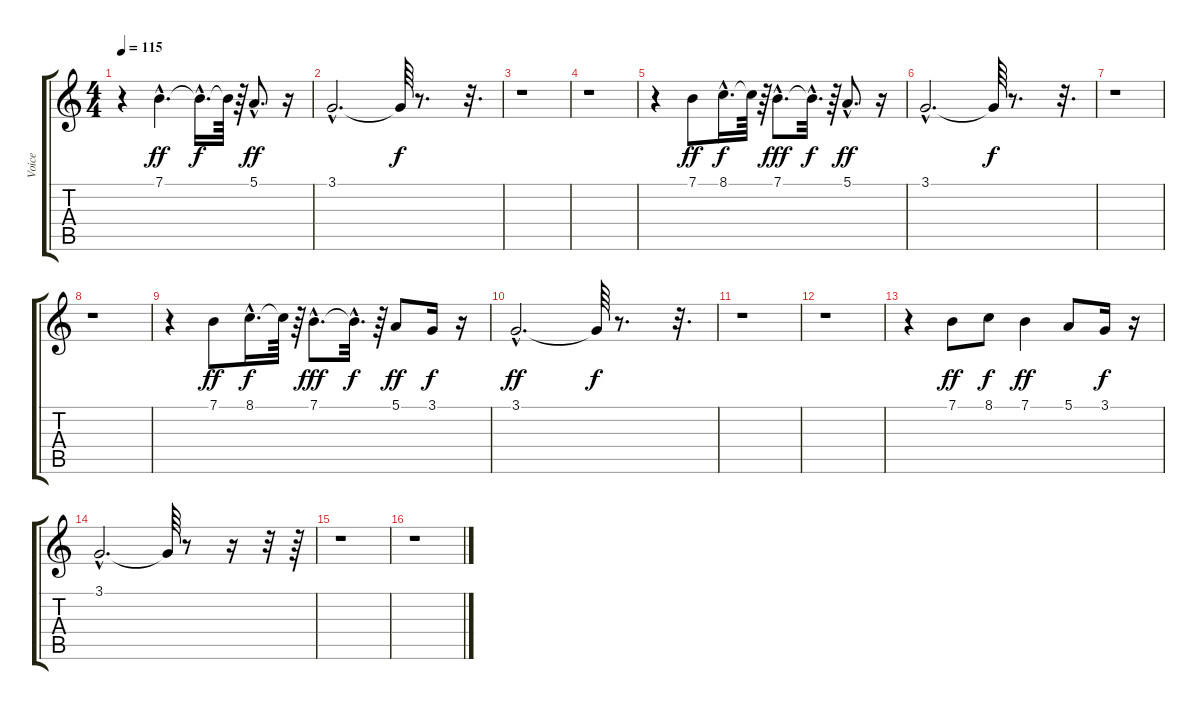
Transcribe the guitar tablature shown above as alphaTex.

\track ("Voice" "Voice") {instrument panflute}
\staff {score tabs}
\tuning (E4 B3 G3 D3 A2 E2) {hide}
\ts (4 4)
\tempo 115
\clef g2
\ks c
r.4{dy f} 7.1{hac}.4{d dy ff} 7.1{hac t}.16{d dy f} 7.1{t}.64 r.64 5.1{hac}.8{d dy ff} r.16 |
3.1{hac}.2{d} 3.1{t}.64{dy f} r.8{d} r.32{d} |
r.1 |
r.1 |
r.4 7.1.8{dy ff} 8.1{hac}.16{d dy f} 8.1{t}.64 r.64 7.1{hac}.8{d dy fff} 7.1{hac t}.32{d dy f} r.64 5.1{hac}.8{d dy ff} r.16 |
3.1{hac}.2{d} 3.1{t}.64{dy f} r.8{d} r.32{d} |
r.1 |
r.1 |
r.4 7.1.8{dy ff} 8.1{hac}.16{d dy f} 8.1{t}.64 r.64 7.1{hac}.8{d dy fff} 7.1{hac t}.32{d dy f} r.64 5.1.8{dy ff} 3.1.16{dy f} r.16 |
3.1{hac}.2{d dy ff} 3.1{t}.64{dy f} r.8{d} r.32{d} |
r.1 |
r.1 |
r.4 7.1.8{dy ff} 8.1.8{dy f} 7.1.4{dy ff} 5.1.8 3.1.16{dy f} r.16 |
3.1{hac}.2{d} 3.1{t}.64 r.8 r.16 r.32 r.64 |
r.1 |
r.1
